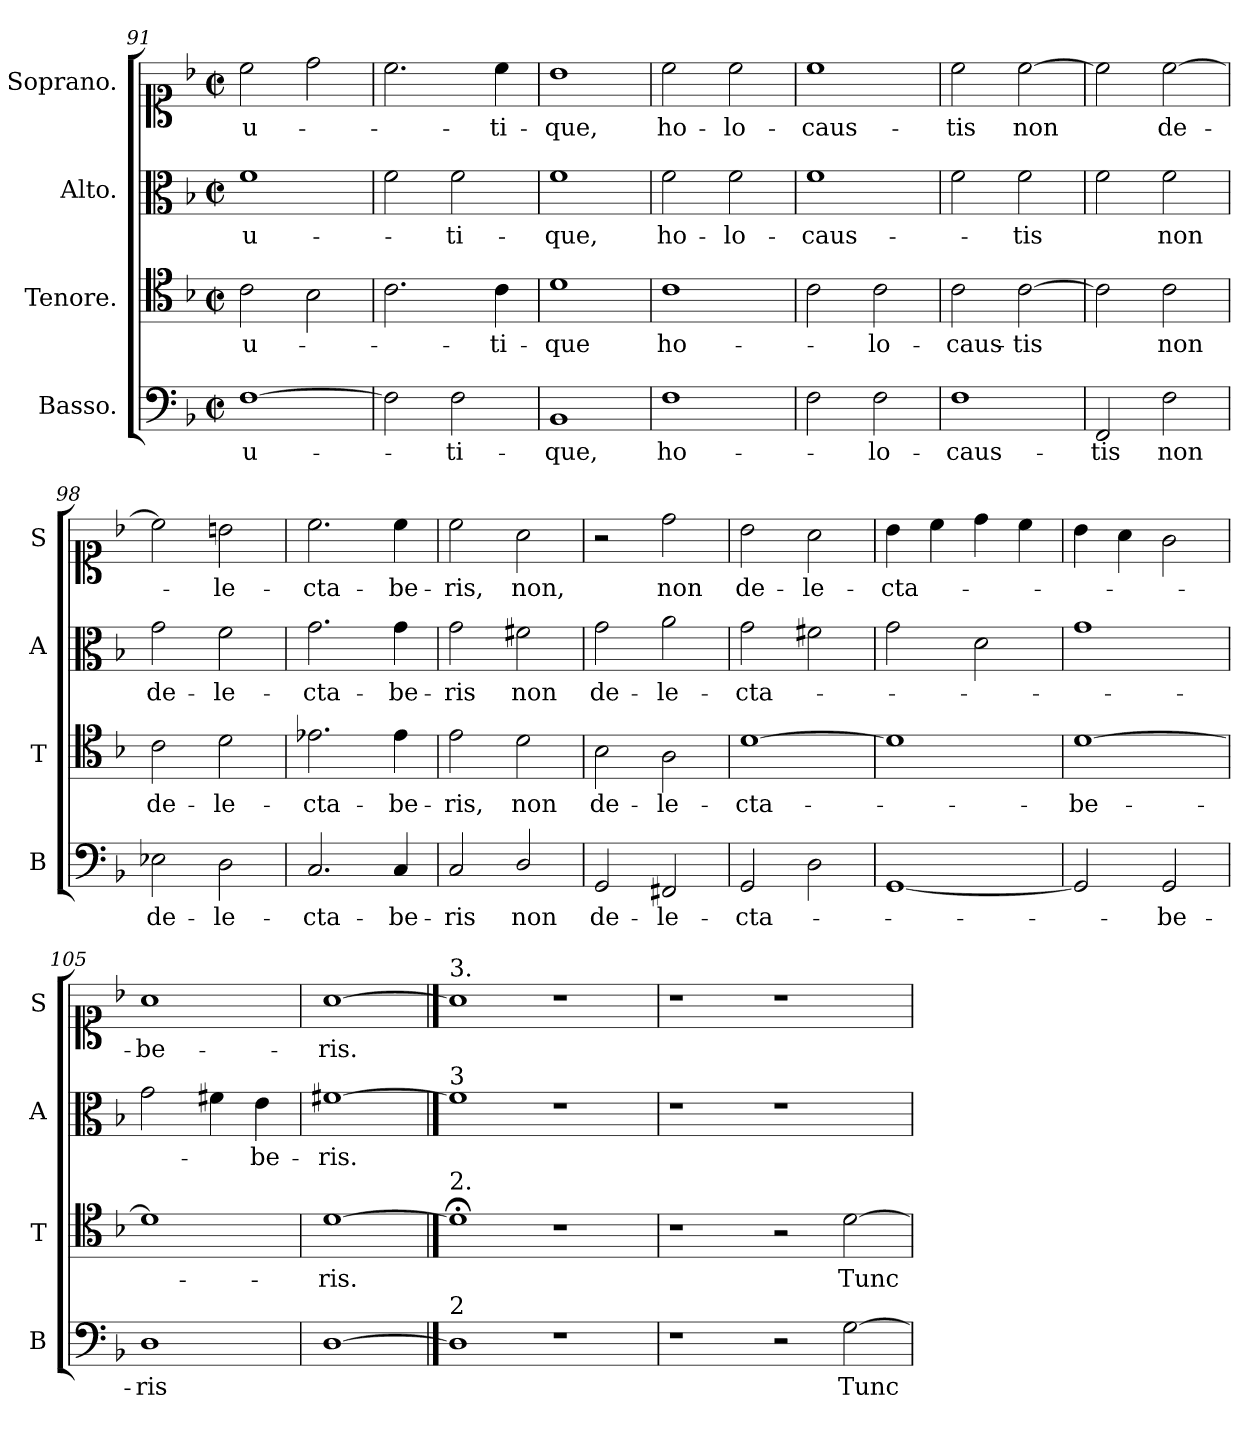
**kern	**text	**kern	**text	**kern	**text	**kern	**text
*part4	*part4	*part3	*part3	*part2	*part2	*part1	*part1
*staff4	*staff4	*staff3	*staff3	*staff2	*staff2	*staff1	*staff1
*I"Basso.	*	*I"Tenore.	*	*I"Alto.	*	*I"Soprano.	*
*I'B	*	*I'T	*	*I'A	*	*I'S	*
*clefF4	*	*clefC4	*	*clefC3	*	*clefC1	*
*k[b-]	*	*k[b-]	*	*k[b-]	*	*k[b-]	*
*M2/2	*	*M2/2	*	*M2/2	*	*M2/2	*
*met(c|)	*	*met(c|)	*	*met(c|)	*	*met(c|)	*
=91	=91	=91	=91	=91	=91	=91	=91
[1F	u-	2c\	u-	1f	u-	2cc\	u-
.	.	2B-\	.	.	.	2dd\	.
=92	=92	=92	=92	=92	=92	=92	=92
2F\]	.	2.c\	.	2f\	.	2.cc\	.
2F\	-ti-	.	.	2f\	-ti-	.	.
.	.	4c\	-ti-	.	.	4cc\	-ti-
=93	=93	=93	=93	=93	=93	=93	=93
1BB-	-que,	1d	-que	1f	-que,	1b-	-que,
=94	=94	=94	=94	=94	=94	=94	=94
1F	ho-	1c	ho-	2f\	ho-	2cc\	ho-
.	.	.	.	2f\	-lo-	2cc\	-lo-
=95	=95	=95	=95	=95	=95	=95	=95
2F!\	.	2c!\	.	1f	-caus-	1cc	-caus-
2F\	-lo-	2c\	-lo-	.	.	.	.
=96	=96	=96	=96	=96	=96	=96	=96
1F	-caus-	2c\	-caus-	2f\	.	2cc\	-tis
.	.	[2c\	-tis	2f\	tis	[2cc\	non
=97	=97	=97	=97	=97	=97	=97	=97
2FF/	-tis	2c\]	.	2f\	.	2cc\]	.
2F\	non	2c\	non	2f\	non	[2cc\	de-
=98	=98	=98	=98	=98	=98	=98	=98
2E-X\	de-	2c\	de-	2g\	de-	2cc\]	.
2D\	-le-	2d\	-le-	2f\	-le-	2bn\	-le-
=99	=99	=99	=99	=99	=99	=99	=99
2.C/	-cta-	2.e-X\	-cta-	2.g\	-cta-	2.cc\	-cta-
4C/	-be-	4e-\	-be-	4g\	-be-	4cc\	-be-
=100	=100	=100	=100	=100	=100	=100	=100
2C/	-ris	2e\	-ris,	2g\	-ris	2cc\	-ris,
2D/	non	2d\	non	2f#X\	non	2a\	non,
=101	=101	=101	=101	=101	=101	=101	=101
2GG/	de-	2B-\	de-	2g\	de-	2r	.
2FF#X/	-le-	2A\	-le-	2a\	-le-	2dd\	non
=102	=102	=102	=102	=102	=102	=102	=102
2GG/	-cta-	[1d	-cta-	2g\	-cta-	2b-\	de-
2D\	.	.	.	2f#X\	.	2a\	-le-
=103	=103	=103	=103	=103	=103	=103	=103
[1GG	.	1d]	.	2g\	.	4b-\	-cta-
.	.	.	.	.	.	4cc\	.
.	.	.	.	2d\	.	4dd\	.
.	.	.	.	.	.	4cc\	.
=104	=104	=104	=104	=104	=104	=104	=104
2GG/]	.	[1d	-be-	1g	.	4b-\	.
.	.	.	.	.	.	4a\	.
2GG/	-be-	.	.	.	.	2g\	.
=105	=105	=105	=105	=105	=105	=105	=105
1D	-ris	1d]	.	2g\	.	1a	-be-
.	.	.	.	4f#X\	.	.	.
.	.	.	.	4e\	-be-	.	.
=106	=106	=106	=106	=106	=106	=106	=106
[1D	.	[1d	-ris.	[1f#X	-ris.	[1a	-ris.
==107	==107	==107	==107	==107	==107	==107	==107
!	!	!	!	!	!	!LO:TX:a:t=3.	!
!	!	!	!	!LO:TX:a:t=3	!	!	!
!	!	!LO:TX:a:t=2.	!	!	!	!	!
!LO:TX:a:t=2	!	!	!	!	!	!	!
1D]	.	1d;<]	.	1f#]	.	1a]	.
1r	.	1r	.	1r	.	1r	.
=109	=109	=109	=109	=109	=109	=109	=109
1r	.	1r	.	1r	.	1r	.
2r	.	2r	.	1r	.	1r	.
[2G\	Tunc	[2d\	Tunc	.	.	.	.
=	=	=	=	=	=	=	=
*-	*-	*-	*-	*-	*-	*-	*-
